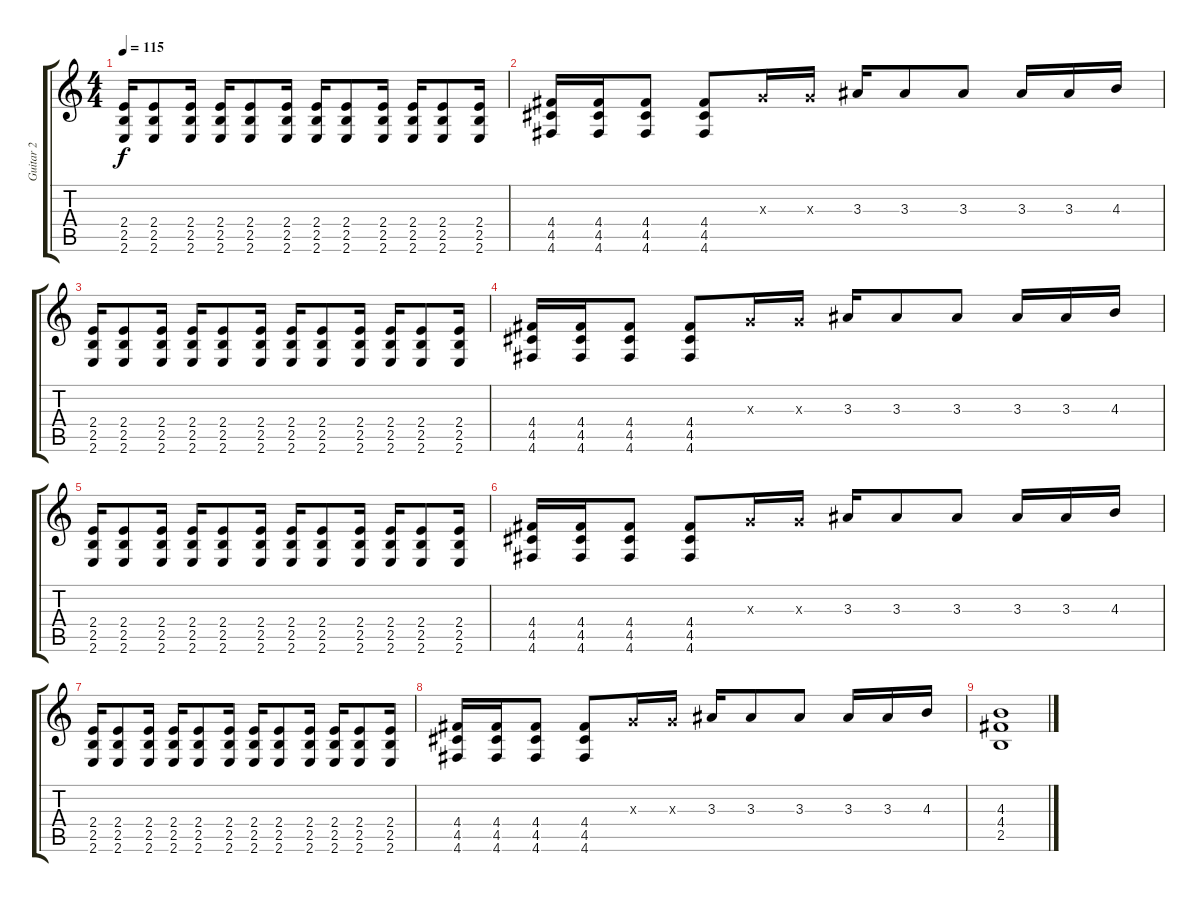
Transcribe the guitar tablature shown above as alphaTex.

\track ("Guitar 2" "Guitar 2") {instrument distortionguitar}
\staff {score tabs}
\tuning (E4 B3 G3 D3 A2 D2) {hide}
\ts (4 4)
\tempo 115
\clef g2
\ks c
(2.4 2.5 2.6).16{dy f} (2.4 2.5 2.6).8 (2.4 2.5 2.6).16 (2.4 2.5 2.6).16 (2.4 2.5 2.6).8 (2.4 2.5 2.6).16 (2.4 2.5 2.6).16 (2.4 2.5 2.6).8 (2.4 2.5 2.6).16 (2.4 2.5 2.6).16 (2.4 2.5 2.6).8 (2.4 2.5 2.6).16 |
(4.4 4.5 4.6).16 (4.4 4.5 4.6).16 (4.4 4.5 4.6).8 (4.4 4.5 4.6).8 0.3{x}.16 0.3{x}.16 3.3.16 3.3.8 3.3.8 3.3.16 3.3.16 4.3.16 |
(2.4 2.5 2.6).16 (2.4 2.5 2.6).8 (2.4 2.5 2.6).16 (2.4 2.5 2.6).16 (2.4 2.5 2.6).8 (2.4 2.5 2.6).16 (2.4 2.5 2.6).16 (2.4 2.5 2.6).8 (2.4 2.5 2.6).16 (2.4 2.5 2.6).16 (2.4 2.5 2.6).8 (2.4 2.5 2.6).16 |
(4.4 4.5 4.6).16 (4.4 4.5 4.6).16 (4.4 4.5 4.6).8 (4.4 4.5 4.6).8 0.3{x}.16 0.3{x}.16 3.3.16 3.3.8 3.3.8 3.3.16 3.3.16 4.3.16 |
(2.4 2.5 2.6).16 (2.4 2.5 2.6).8 (2.4 2.5 2.6).16 (2.4 2.5 2.6).16 (2.4 2.5 2.6).8 (2.4 2.5 2.6).16 (2.4 2.5 2.6).16 (2.4 2.5 2.6).8 (2.4 2.5 2.6).16 (2.4 2.5 2.6).16 (2.4 2.5 2.6).8 (2.4 2.5 2.6).16 |
(4.4 4.5 4.6).16 (4.4 4.5 4.6).16 (4.4 4.5 4.6).8 (4.4 4.5 4.6).8 0.3{x}.16 0.3{x}.16 3.3.16 3.3.8 3.3.8 3.3.16 3.3.16 4.3.16 |
(2.4 2.5 2.6).16 (2.4 2.5 2.6).8 (2.4 2.5 2.6).16 (2.4 2.5 2.6).16 (2.4 2.5 2.6).8 (2.4 2.5 2.6).16 (2.4 2.5 2.6).16 (2.4 2.5 2.6).8 (2.4 2.5 2.6).16 (2.4 2.5 2.6).16 (2.4 2.5 2.6).8 (2.4 2.5 2.6).16 |
(4.4 4.5 4.6).16 (4.4 4.5 4.6).16 (4.4 4.5 4.6).8 (4.4 4.5 4.6).8 0.3{x}.16 0.3{x}.16 3.3.16 3.3.8 3.3.8 3.3.16 3.3.16 4.3.16 |
(4.3 4.4 2.5).1
